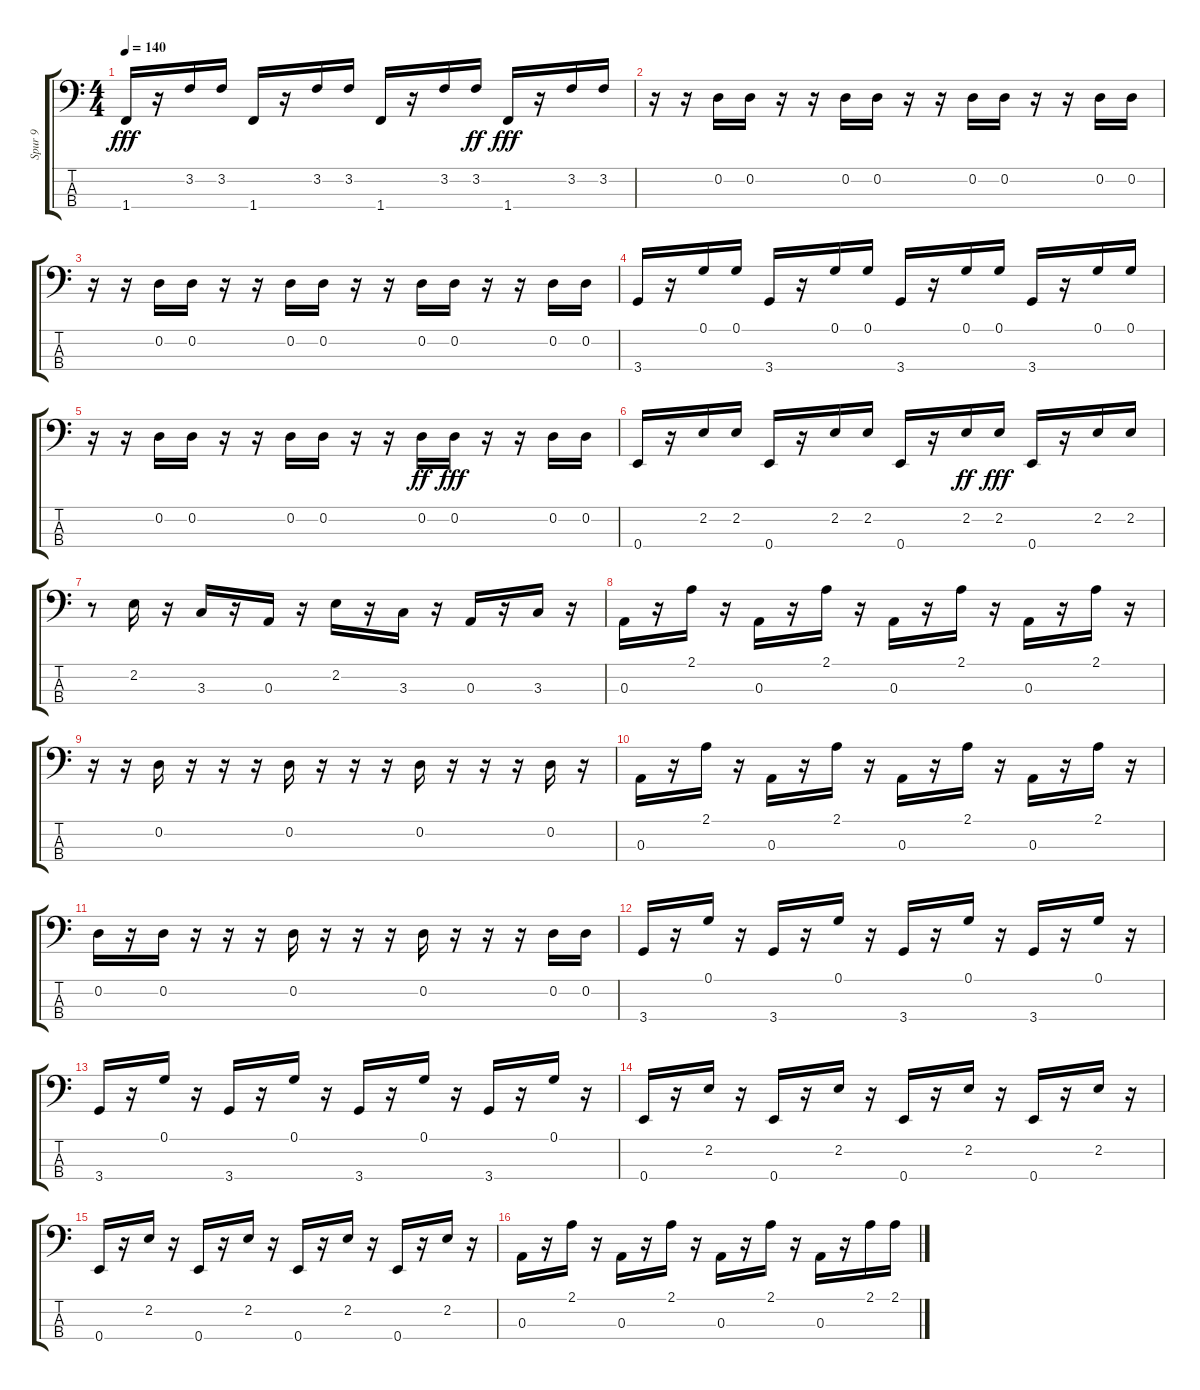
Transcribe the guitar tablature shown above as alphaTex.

\track ("Spur 9" "Spur 9") {instrument electricbassfinger}
\staff {score tabs}
\tuning (G2 D2 A1 E1) {hide}
\ts (4 4)
\tempo 140
\clef f4
\ks c
1.4.16{dy fff} r.16 3.2.16 3.2.16 1.4.16 r.16 3.2.16 3.2.16 1.4.16 r.16 3.2.16 3.2.16{dy ff} 1.4.16{dy fff} r.16 3.2.16 3.2.16 |
r.16 r.16 0.2.16 0.2.16 r.16 r.16 0.2.16 0.2.16 r.16 r.16 0.2.16 0.2.16 r.16 r.16 0.2.16 0.2.16 |
r.16 r.16 0.2.16 0.2.16 r.16 r.16 0.2.16 0.2.16 r.16 r.16 0.2.16 0.2.16 r.16 r.16 0.2.16 0.2.16 |
3.4.16 r.16 0.1.16 0.1.16 3.4.16 r.16 0.1.16 0.1.16 3.4.16 r.16 0.1.16 0.1.16 3.4.16 r.16 0.1.16 0.1.16 |
r.16 r.16 0.2.16 0.2.16 r.16 r.16 0.2.16 0.2.16 r.16 r.16 0.2.16{dy ff} 0.2.16{dy fff} r.16 r.16 0.2.16 0.2.16 |
0.4.16 r.16 2.2.16 2.2.16 0.4.16 r.16 2.2.16 2.2.16 0.4.16 r.16 2.2.16{dy ff} 2.2.16{dy fff} 0.4.16 r.16 2.2.16 2.2.16 |
r.8 2.2.16 r.16 3.3.16 r.16 0.3.16 r.16 2.2.16 r.16 3.3.16 r.16 0.3.16 r.16 3.3.16 r.16 |
0.3.16 r.16 2.1.16 r.16 0.3.16 r.16 2.1.16 r.16 0.3.16 r.16 2.1.16 r.16 0.3.16 r.16 2.1.16 r.16 |
r.16 r.16 0.2.16 r.16 r.16 r.16 0.2.16 r.16 r.16 r.16 0.2.16 r.16 r.16 r.16 0.2.16 r.16 |
0.3.16 r.16 2.1.16 r.16 0.3.16 r.16 2.1.16 r.16 0.3.16 r.16 2.1.16 r.16 0.3.16 r.16 2.1.16 r.16 |
0.2.16 r.16 0.2.16 r.16 r.16 r.16 0.2.16 r.16 r.16 r.16 0.2.16 r.16 r.16 r.16 0.2.16 0.2.16 |
3.4.16 r.16 0.1.16 r.16 3.4.16 r.16 0.1.16 r.16 3.4.16 r.16 0.1.16 r.16 3.4.16 r.16 0.1.16 r.16 |
3.4.16 r.16 0.1.16 r.16 3.4.16 r.16 0.1.16 r.16 3.4.16 r.16 0.1.16 r.16 3.4.16 r.16 0.1.16 r.16 |
0.4.16 r.16 2.2.16 r.16 0.4.16 r.16 2.2.16 r.16 0.4.16 r.16 2.2.16 r.16 0.4.16 r.16 2.2.16 r.16 |
0.4.16 r.16 2.2.16 r.16 0.4.16 r.16 2.2.16 r.16 0.4.16 r.16 2.2.16 r.16 0.4.16 r.16 2.2.16 r.16 |
0.3.16 r.16 2.1.16 r.16 0.3.16 r.16 2.1.16 r.16 0.3.16 r.16 2.1.16 r.16 0.3.16 r.16 2.1.16 2.1.16
